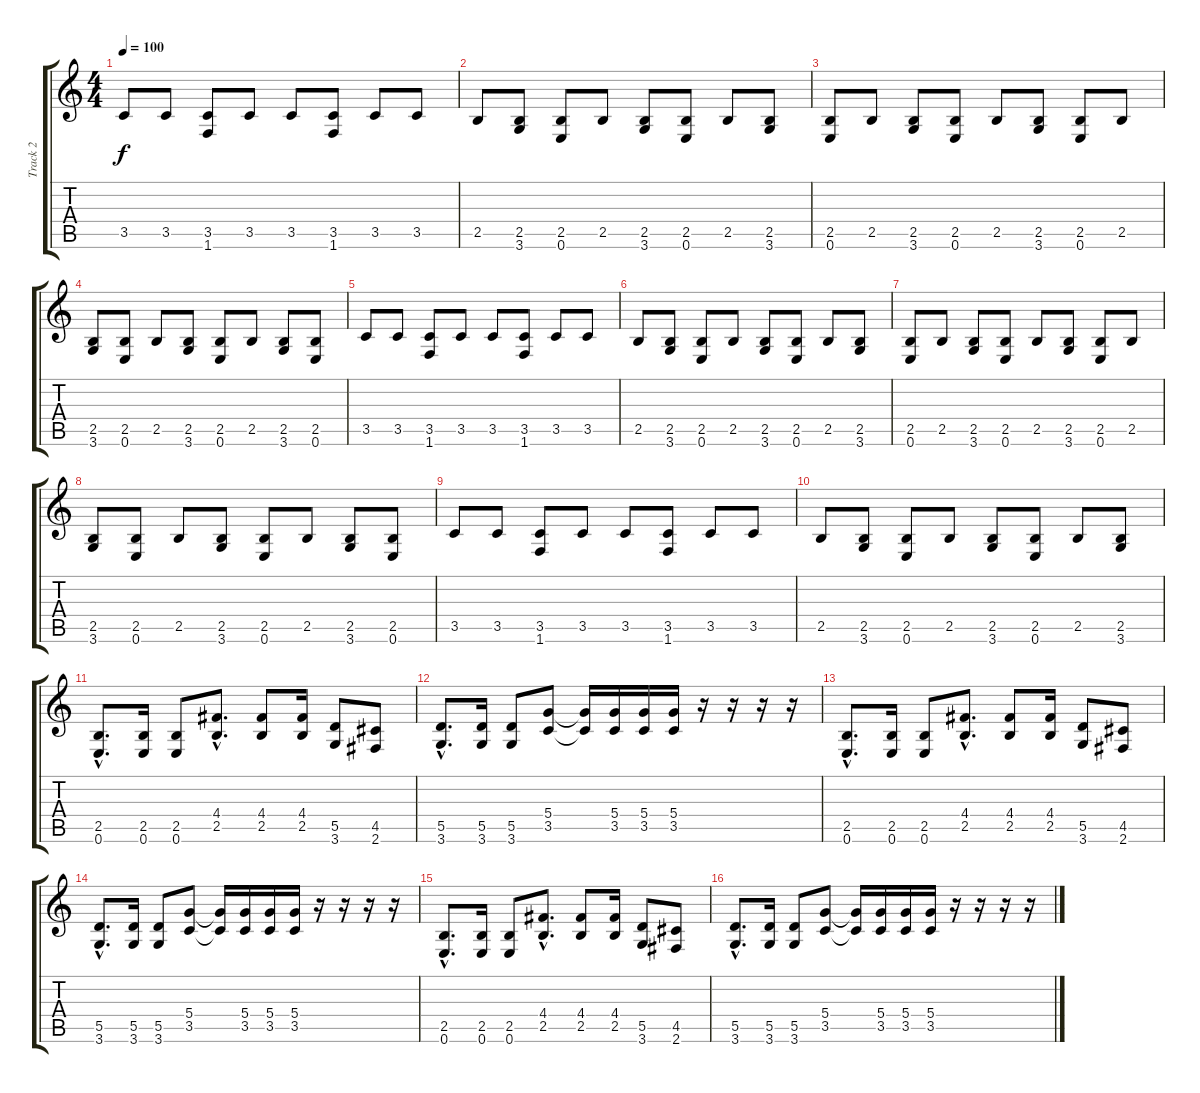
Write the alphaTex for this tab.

\track ("Track 2" "Track 2") {instrument acousticguitarsteel}
\staff {score tabs}
\tuning (E4 B3 G3 D3 A2 E2) {hide}
\ts (4 4)
\tempo 100
\clef g2
\ks c
3.5.8{dy f} 3.5.8 (3.5 1.6).8 3.5.8 3.5.8 (3.5 1.6).8 3.5.8 3.5.8 |
2.5.8 (2.5 3.6).8 (2.5 0.6).8 2.5.8 (2.5 3.6).8 (2.5 0.6).8 2.5.8 (2.5 3.6).8 |
(2.5 0.6).8{volume 12 instrument acousticguitarsteel} 2.5.8 (2.5 3.6).8 (2.5 0.6).8 2.5.8 (2.5 3.6).8 (2.5 0.6).8 2.5.8 |
(2.5 3.6).8 (2.5 0.6).8 2.5.8 (2.5 3.6).8 (2.5 0.6).8 2.5.8 (2.5 3.6).8 (2.5 0.6).8 |
3.5.8 3.5.8 (3.5 1.6).8 3.5.8 3.5.8 (3.5 1.6).8 3.5.8 3.5.8 |
2.5.8 (2.5 3.6).8 (2.5 0.6).8 2.5.8 (2.5 3.6).8 (2.5 0.6).8 2.5.8 (2.5 3.6).8 |
(2.5 0.6).8{volume 12 instrument acousticguitarsteel} 2.5.8 (2.5 3.6).8 (2.5 0.6).8 2.5.8 (2.5 3.6).8 (2.5 0.6).8 2.5.8 |
(2.5 3.6).8 (2.5 0.6).8 2.5.8 (2.5 3.6).8 (2.5 0.6).8 2.5.8 (2.5 3.6).8 (2.5 0.6).8 |
3.5.8 3.5.8 (3.5 1.6).8 3.5.8 3.5.8 (3.5 1.6).8 3.5.8 3.5.8 |
2.5.8 (2.5 3.6).8 (2.5 0.6).8 2.5.8 (2.5 3.6).8 (2.5 0.6).8 2.5.8 (2.5 3.6).8 |
(2.5{hac} 0.6{hac}).8{d instrument overdrivenguitar} (2.5 0.6).16 (2.5 0.6).8 (4.4{hac} 2.5{hac}).8{d} (4.4 2.5).8 (4.4 2.5).16 (5.5 3.6).8 (4.5 2.6).8 |
(5.5{hac} 3.6{hac}).8{d} (5.5 3.6).16 (5.5 3.6).8 (5.4 3.5).8 (5.4{t} 3.5{t}).16 (5.4 3.5).16 (5.4 3.5).16 (5.4 3.5).16 r.16 r.16 r.16 r.16 |
(2.5{hac} 0.6{hac}).8{d instrument overdrivenguitar} (2.5 0.6).16 (2.5 0.6).8 (4.4{hac} 2.5{hac}).8{d} (4.4 2.5).8 (4.4 2.5).16 (5.5 3.6).8 (4.5 2.6).8 |
(5.5{hac} 3.6{hac}).8{d} (5.5 3.6).16 (5.5 3.6).8 (5.4 3.5).8 (5.4{t} 3.5{t}).16 (5.4 3.5).16 (5.4 3.5).16 (5.4 3.5).16 r.16 r.16 r.16 r.16 |
(2.5{hac} 0.6{hac}).8{d instrument overdrivenguitar} (2.5 0.6).16 (2.5 0.6).8 (4.4{hac} 2.5{hac}).8{d} (4.4 2.5).8 (4.4 2.5).16 (5.5 3.6).8 (4.5 2.6).8 |
(5.5{hac} 3.6{hac}).8{d} (5.5 3.6).16 (5.5 3.6).8 (5.4 3.5).8 (5.4{t} 3.5{t}).16 (5.4 3.5).16 (5.4 3.5).16 (5.4 3.5).16 r.16 r.16 r.16 r.16
